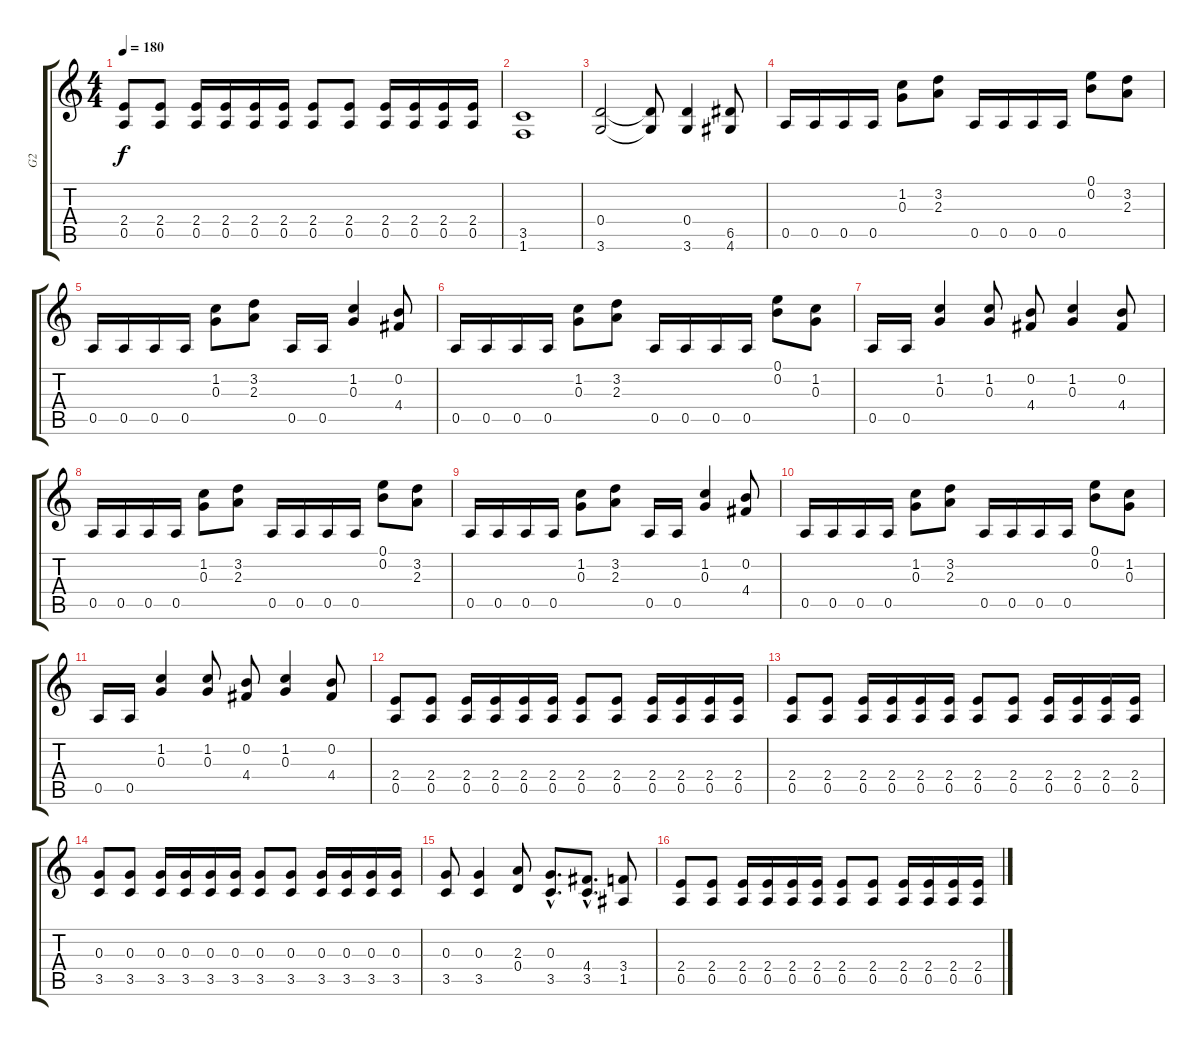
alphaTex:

\track ("G2" "G2") {instrument distortionguitar}
\staff {score tabs}
\tuning (E4 B3 G3 D3 A2 E2) {hide}
\ts (4 4)
\tempo 180
\clef g2
\ks c
(2.4 0.5).8{dy f} (2.4 0.5).8 (2.4 0.5).16 (2.4 0.5).16 (2.4 0.5).16 (2.4 0.5).16 (2.4 0.5).8 (2.4 0.5).8 (2.4 0.5).16 (2.4 0.5).16 (2.4 0.5).16 (2.4 0.5).16 |
(3.5 1.6).1 |
(0.4 3.6).2 (0.4{t} 3.6{t}).8 (0.4 3.6).4 (6.5 4.6).8 |
0.5.16 0.5.16 0.5.16 0.5.16 (1.2 0.3).8 (3.2 2.3).8 0.5.16 0.5.16 0.5.16 0.5.16 (0.1 0.2).8 (3.2 2.3).8 |
0.5.16 0.5.16 0.5.16 0.5.16 (1.2 0.3).8 (3.2 2.3).8 0.5.16 0.5.16 (1.2 0.3).4 (0.2 4.4).8 |
0.5.16 0.5.16 0.5.16 0.5.16 (1.2 0.3).8 (3.2 2.3).8 0.5.16 0.5.16 0.5.16 0.5.16 (0.1 0.2).8 (1.2 0.3).8 |
0.5.16 0.5.16 (1.2 0.3).4 (1.2 0.3).8 (0.2 4.4).8 (1.2 0.3).4 (0.2 4.4).8 |
0.5.16 0.5.16 0.5.16 0.5.16 (1.2 0.3).8 (3.2 2.3).8 0.5.16 0.5.16 0.5.16 0.5.16 (0.1 0.2).8 (3.2 2.3).8 |
0.5.16 0.5.16 0.5.16 0.5.16 (1.2 0.3).8 (3.2 2.3).8 0.5.16 0.5.16 (1.2 0.3).4 (0.2 4.4).8 |
0.5.16 0.5.16 0.5.16 0.5.16 (1.2 0.3).8 (3.2 2.3).8 0.5.16 0.5.16 0.5.16 0.5.16 (0.1 0.2).8 (1.2 0.3).8 |
0.5.16 0.5.16 (1.2 0.3).4 (1.2 0.3).8 (0.2 4.4).8 (1.2 0.3).4 (0.2 4.4).8 |
(2.4 0.5).8 (2.4 0.5).8 (2.4 0.5).16 (2.4 0.5).16 (2.4 0.5).16 (2.4 0.5).16 (2.4 0.5).8 (2.4 0.5).8 (2.4 0.5).16 (2.4 0.5).16 (2.4 0.5).16 (2.4 0.5).16 |
(2.4 0.5).8 (2.4 0.5).8 (2.4 0.5).16 (2.4 0.5).16 (2.4 0.5).16 (2.4 0.5).16 (2.4 0.5).8 (2.4 0.5).8 (2.4 0.5).16 (2.4 0.5).16 (2.4 0.5).16 (2.4 0.5).16 |
(0.3 3.5).8 (0.3 3.5).8 (0.3 3.5).16 (0.3 3.5).16 (0.3 3.5).16 (0.3 3.5).16 (0.3 3.5).8 (0.3 3.5).8 (0.3 3.5).16 (0.3 3.5).16 (0.3 3.5).16 (0.3 3.5).16 |
(0.3 3.5).8 (0.3 3.5).4 (2.3 0.4).8 (0.3{hac} 3.5{hac}).8{d} (4.4{hac} 3.5{hac}).8{d} (3.4 1.5).8 |
(2.4 0.5).8 (2.4 0.5).8 (2.4 0.5).16 (2.4 0.5).16 (2.4 0.5).16 (2.4 0.5).16 (2.4 0.5).8 (2.4 0.5).8 (2.4 0.5).16 (2.4 0.5).16 (2.4 0.5).16 (2.4 0.5).16
